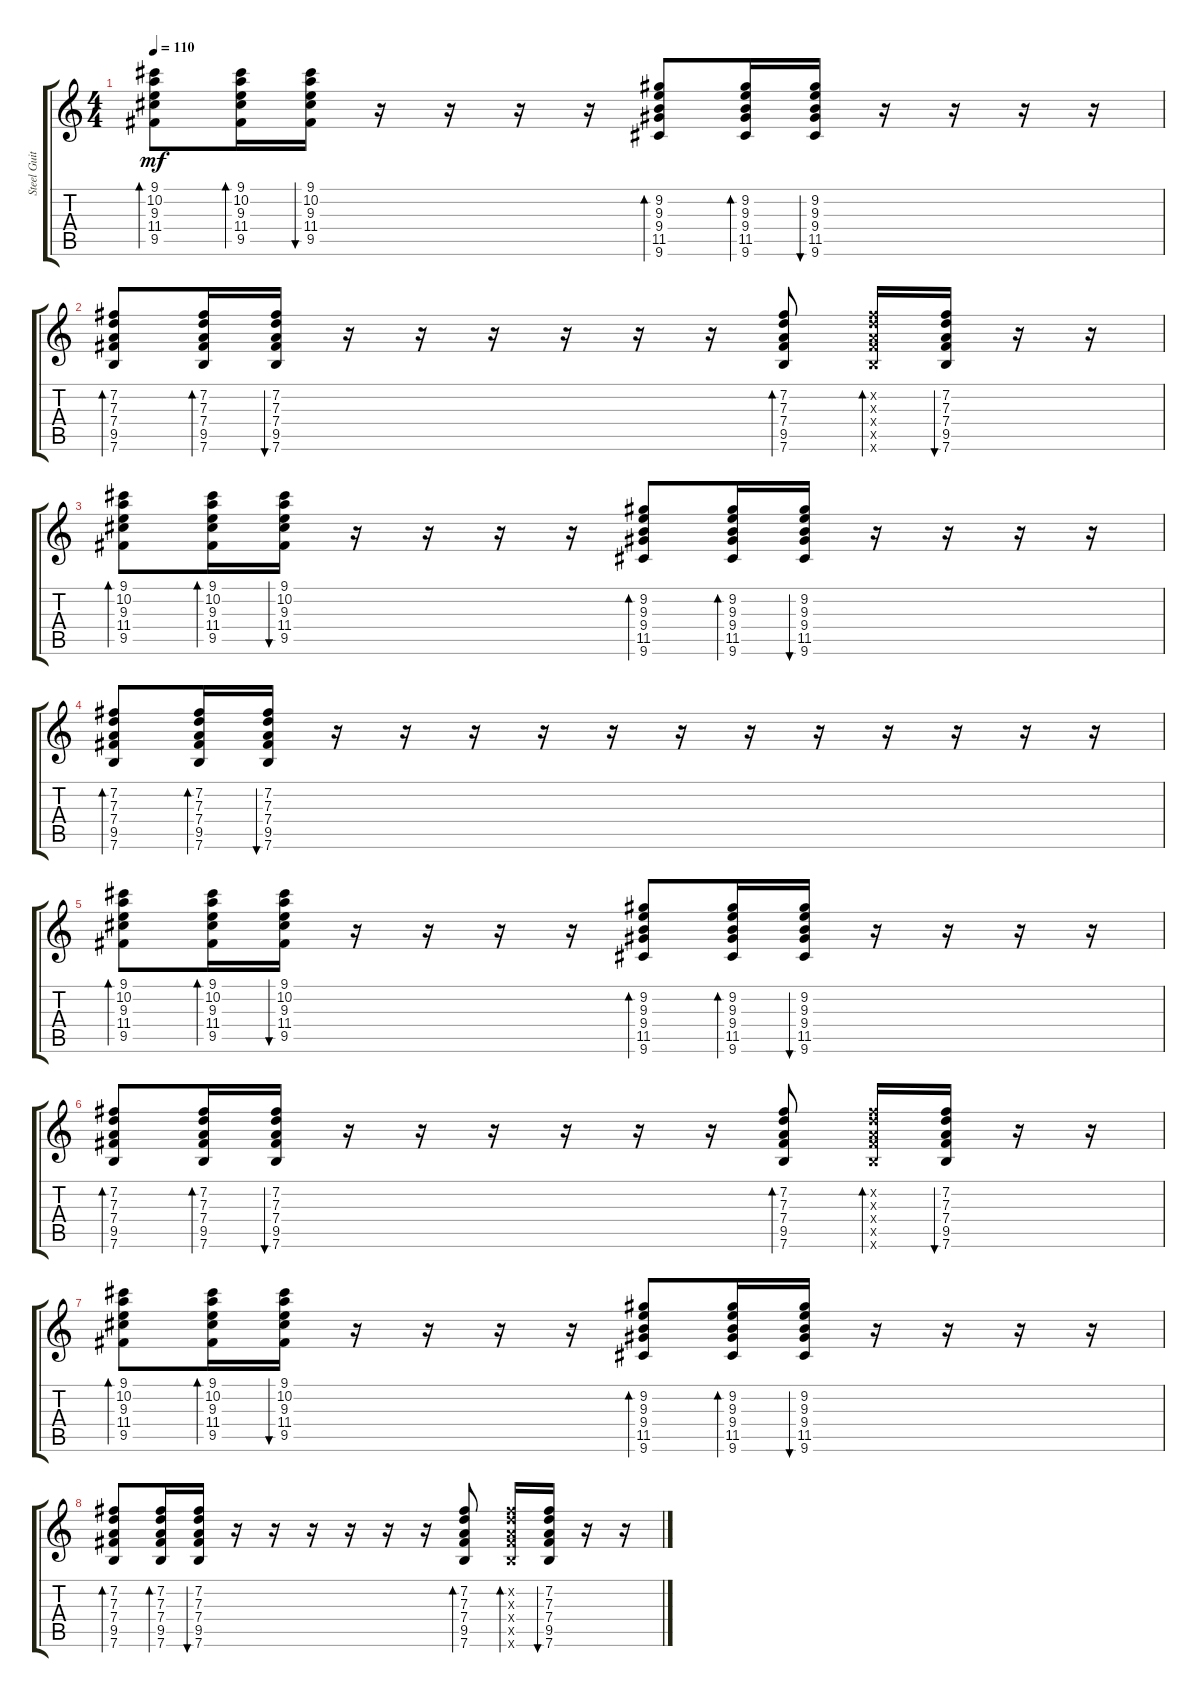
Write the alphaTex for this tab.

\track ("Steel Guitar" "Steel Guit") {instrument acousticguitarsteel}
\staff {score tabs}
\tuning (E4 B3 G3 D3 A2 E2) {hide}
\ts (4 4)
\tempo 110
\clef g2
\ks c
(9.1 10.2 9.3 11.4 9.5).8{bd 30 dy mf} (9.1 10.2 9.3 11.4 9.5).16{bd 30} (9.1 10.2 9.3 11.4 9.5).16{bu 30} r.16 r.16 r.16 r.16 (9.2 9.3 9.4 11.5 9.6).8{bd 30} (9.2 9.3 9.4 11.5 9.6).16{bd 30} (9.2 9.3 9.4 11.5 9.6).16{bu 30} r.16 r.16 r.16 r.16 |
(7.2 7.3 7.4 9.5 7.6).8{bd 30} (7.2 7.3 7.4 9.5 7.6).16{bd 30} (7.2 7.3 7.4 9.5 7.6).16{bu 30} r.16 r.16 r.16 r.16 r.16 r.16 (7.2 7.3 7.4 9.5 7.6).8{bd 30} (7.2{x} 7.3{x} 7.4{x} 9.5{x} 7.6{x}).16{bd 30} (7.2 7.3 7.4 9.5 7.6).16{bu 30} r.16 r.16 |
(9.1 10.2 9.3 11.4 9.5).8{bd 30} (9.1 10.2 9.3 11.4 9.5).16{bd 30} (9.1 10.2 9.3 11.4 9.5).16{bu 30} r.16 r.16 r.16 r.16 (9.2 9.3 9.4 11.5 9.6).8{bd 30} (9.2 9.3 9.4 11.5 9.6).16{bd 30} (9.2 9.3 9.4 11.5 9.6).16{bu 30} r.16 r.16 r.16 r.16 |
(7.2 7.3 7.4 9.5 7.6).8{bd 30} (7.2 7.3 7.4 9.5 7.6).16{bd 30} (7.2 7.3 7.4 9.5 7.6).16{bu 30} r.16 r.16 r.16 r.16 r.16 r.16 r.16 r.16 r.16 r.16 r.16 r.16 |
(9.1 10.2 9.3 11.4 9.5).8{bd 30} (9.1 10.2 9.3 11.4 9.5).16{bd 30} (9.1 10.2 9.3 11.4 9.5).16{bu 30} r.16 r.16 r.16 r.16 (9.2 9.3 9.4 11.5 9.6).8{bd 30} (9.2 9.3 9.4 11.5 9.6).16{bd 30} (9.2 9.3 9.4 11.5 9.6).16{bu 30} r.16 r.16 r.16 r.16 |
(7.2 7.3 7.4 9.5 7.6).8{bd 30} (7.2 7.3 7.4 9.5 7.6).16{bd 30} (7.2 7.3 7.4 9.5 7.6).16{bu 30} r.16 r.16 r.16 r.16 r.16 r.16 (7.2 7.3 7.4 9.5 7.6).8{bd 30} (7.2{x} 7.3{x} 7.4{x} 9.5{x} 7.6{x}).16{bd 30} (7.2 7.3 7.4 9.5 7.6).16{bu 30} r.16 r.16 |
(9.1 10.2 9.3 11.4 9.5).8{bd 30} (9.1 10.2 9.3 11.4 9.5).16{bd 30} (9.1 10.2 9.3 11.4 9.5).16{bu 30} r.16 r.16 r.16 r.16 (9.2 9.3 9.4 11.5 9.6).8{bd 30} (9.2 9.3 9.4 11.5 9.6).16{bd 30} (9.2 9.3 9.4 11.5 9.6).16{bu 30} r.16 r.16 r.16 r.16 |
(7.2 7.3 7.4 9.5 7.6).8{bd 30} (7.2 7.3 7.4 9.5 7.6).16{bd 30} (7.2 7.3 7.4 9.5 7.6).16{bu 30} r.16 r.16 r.16 r.16 r.16 r.16 (7.2 7.3 7.4 9.5 7.6).8{bd 30} (7.2{x} 7.3{x} 7.4{x} 9.5{x} 7.6{x}).16{bd 30} (7.2 7.3 7.4 9.5 7.6).16{bu 30} r.16 r.16
